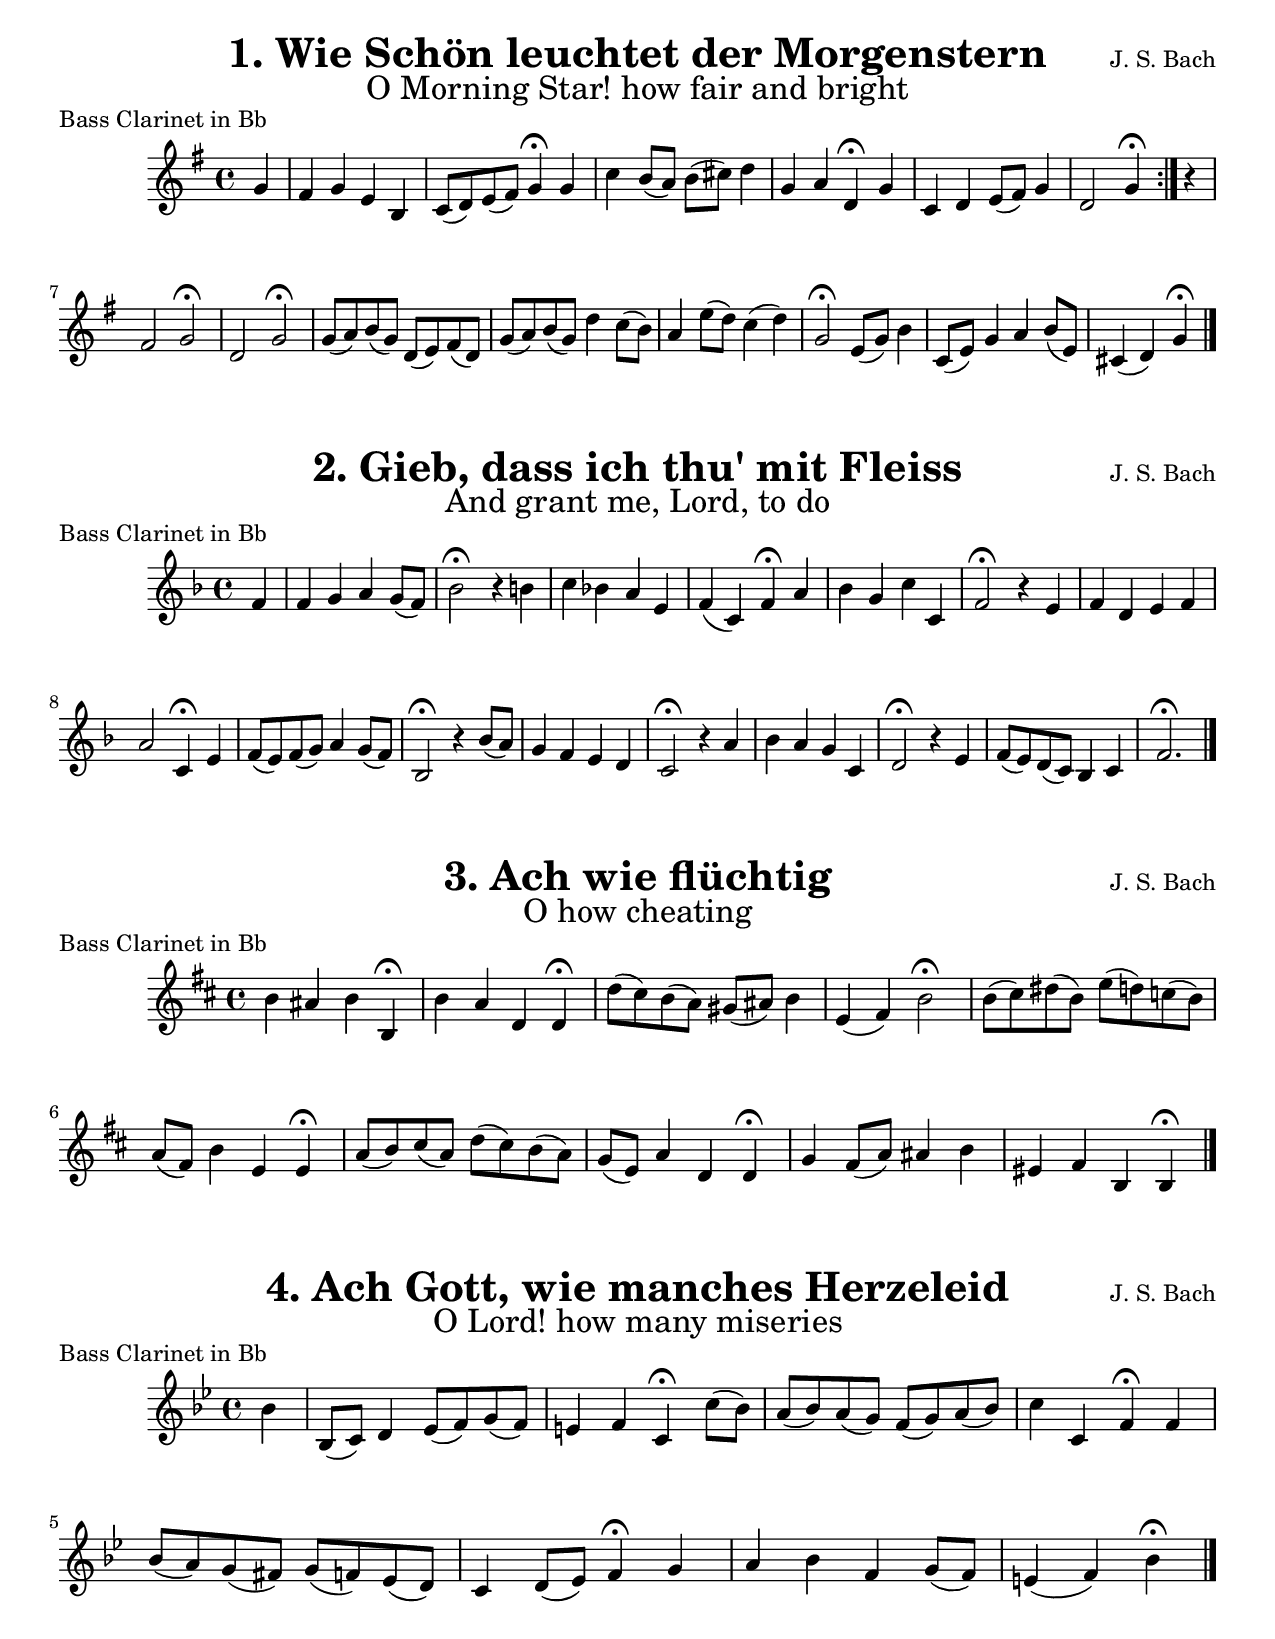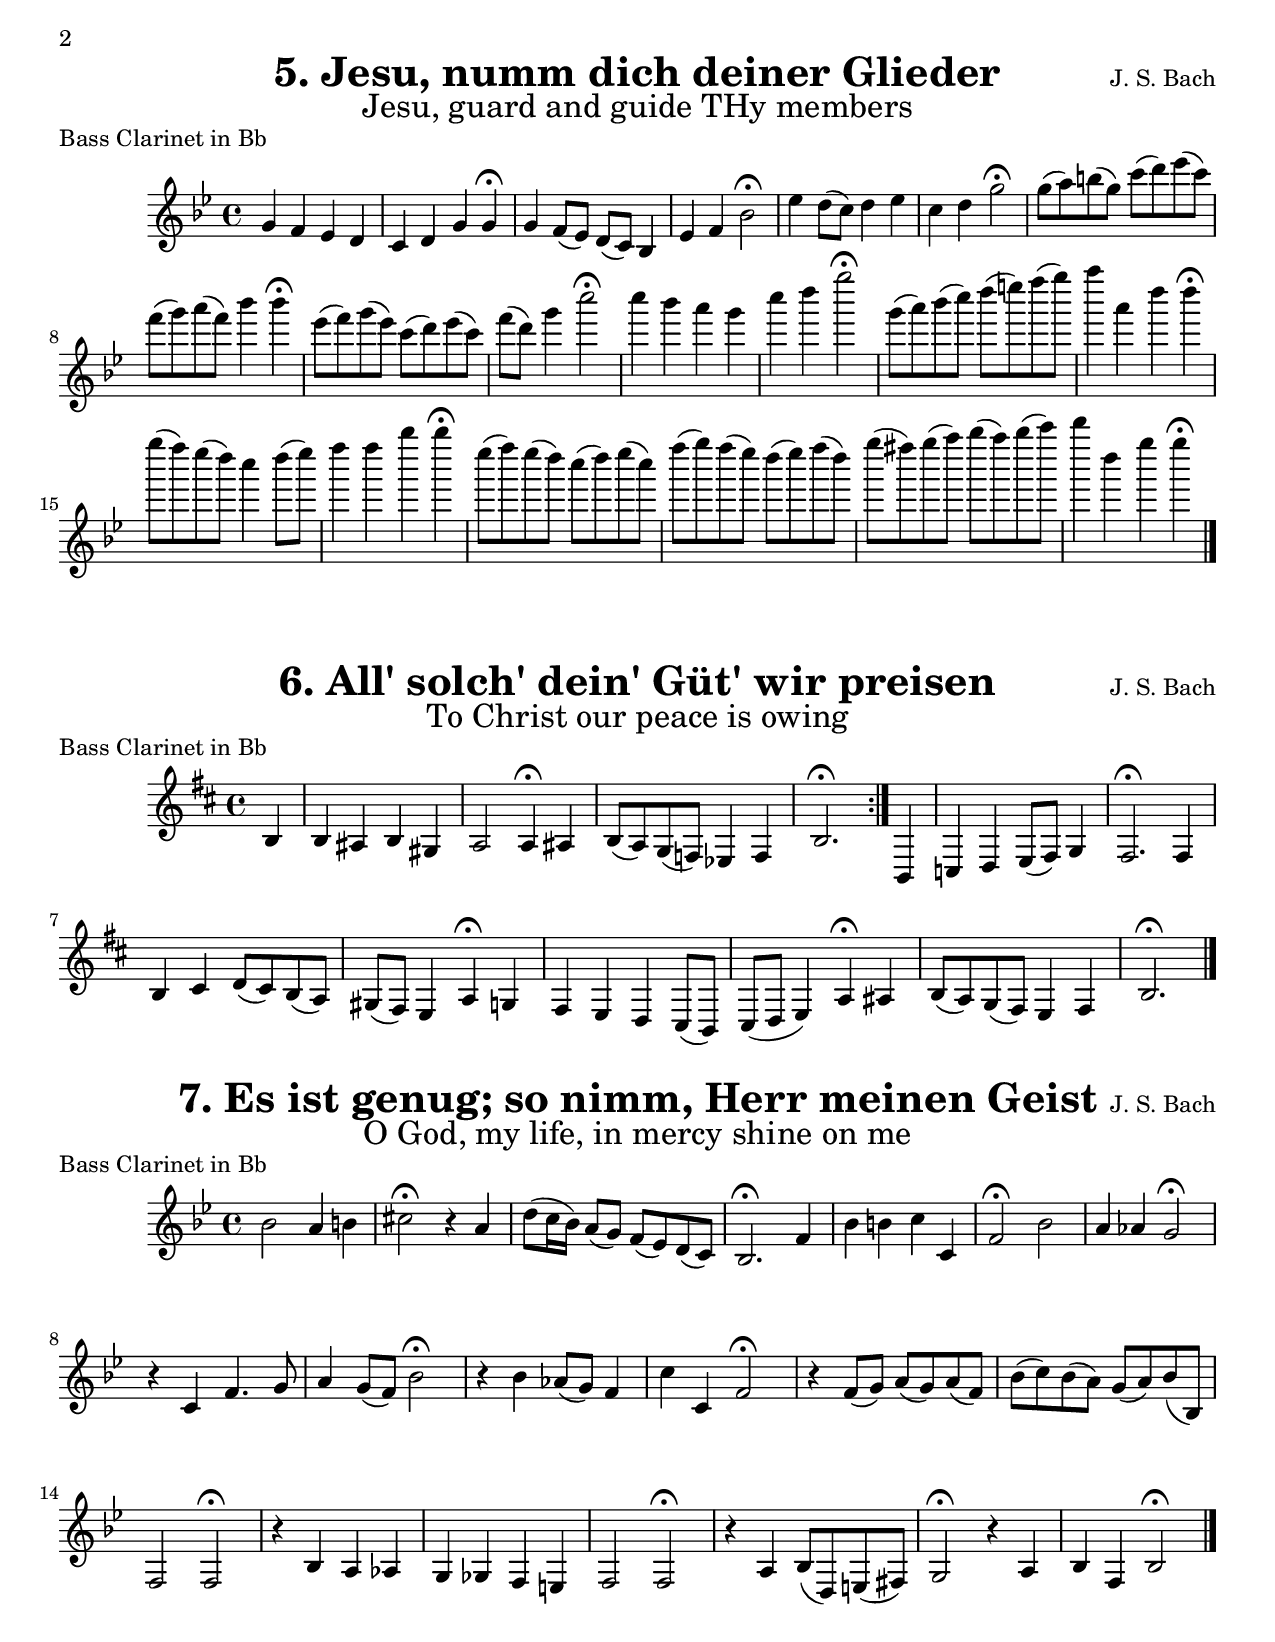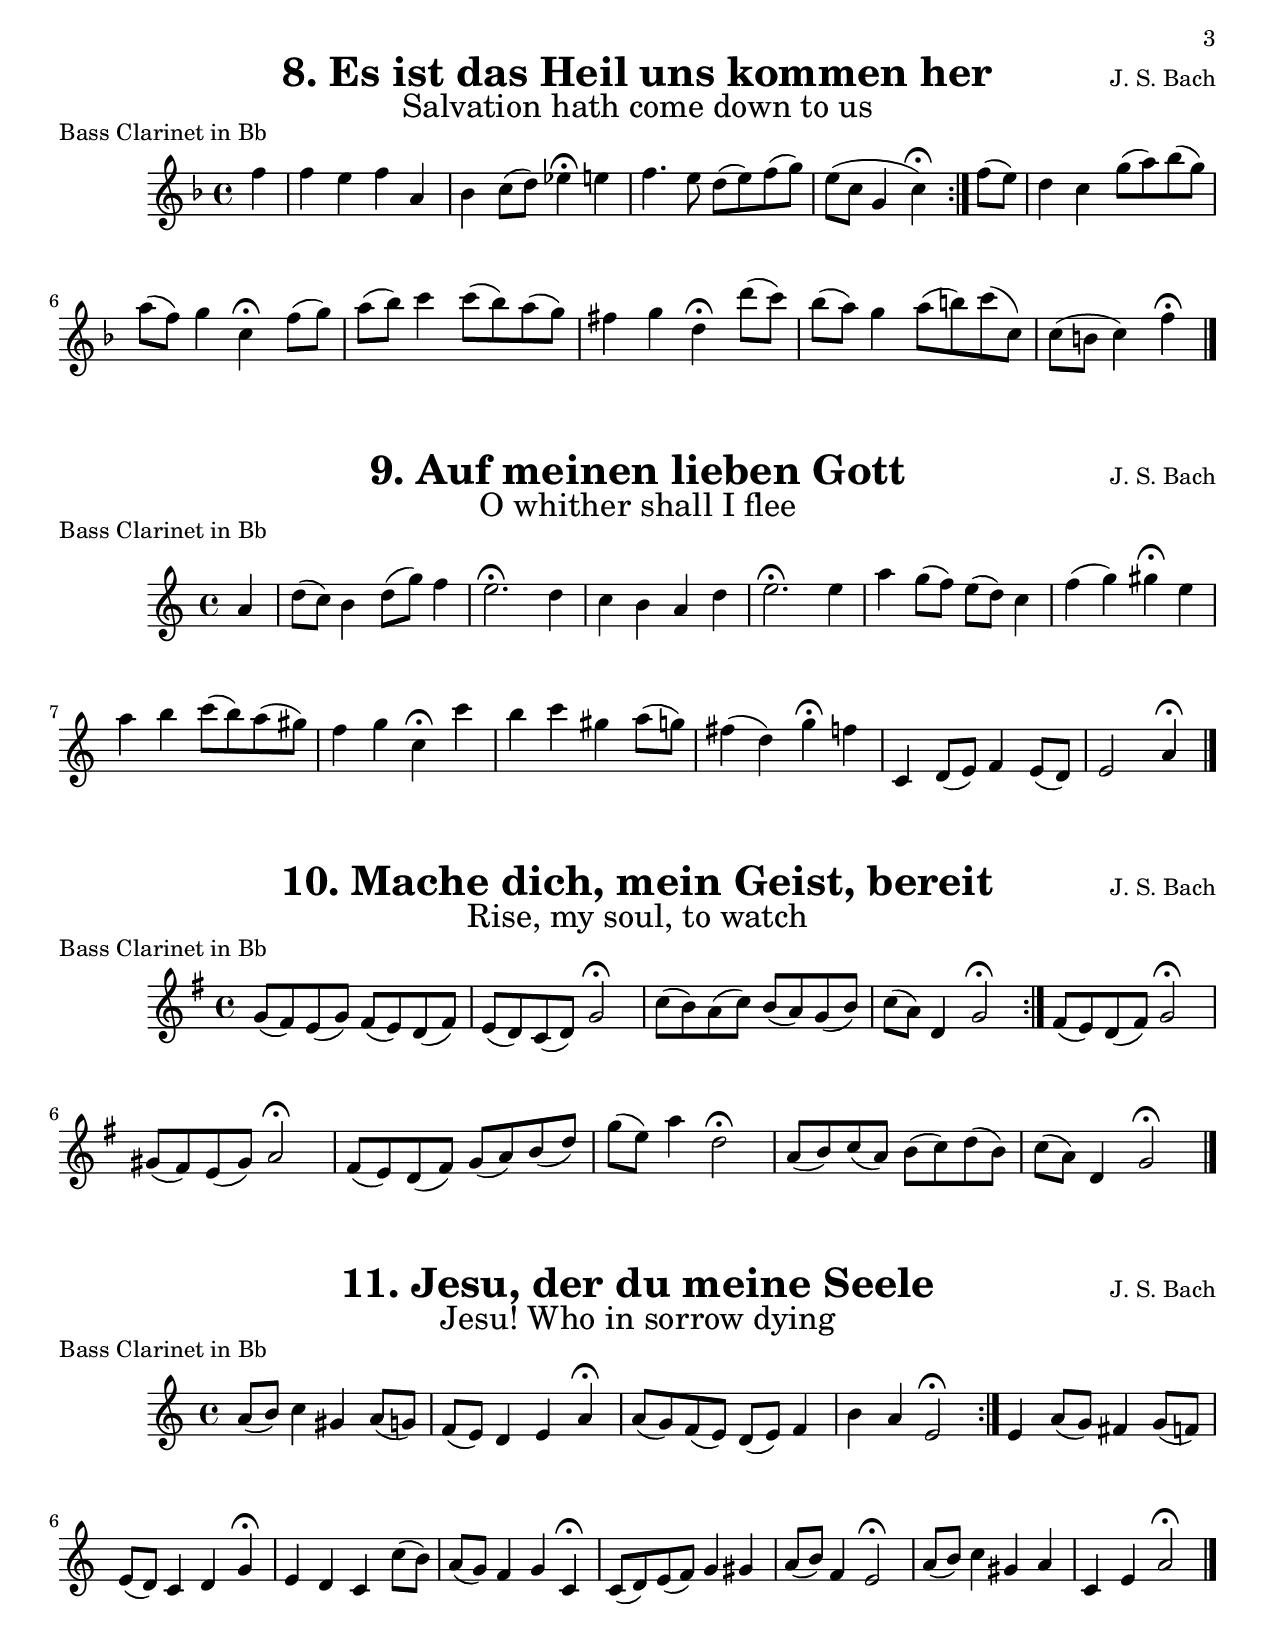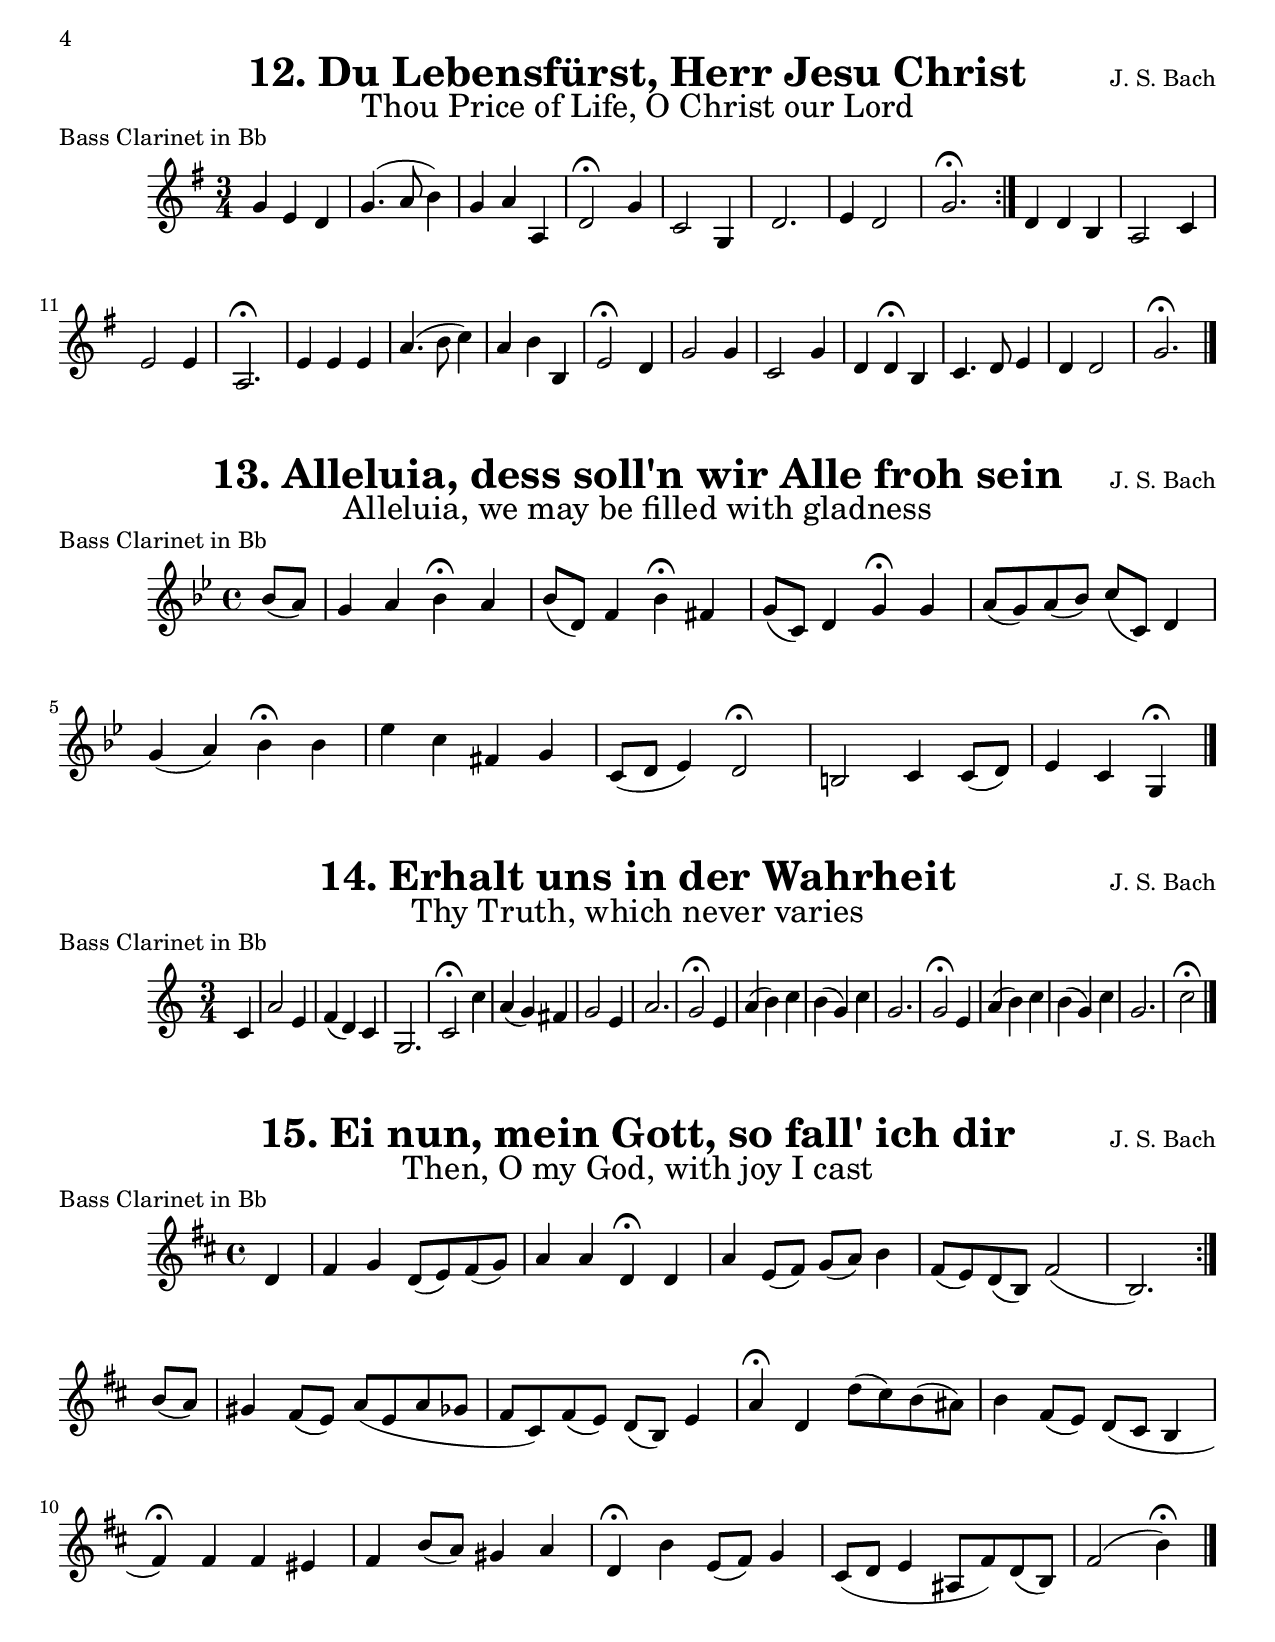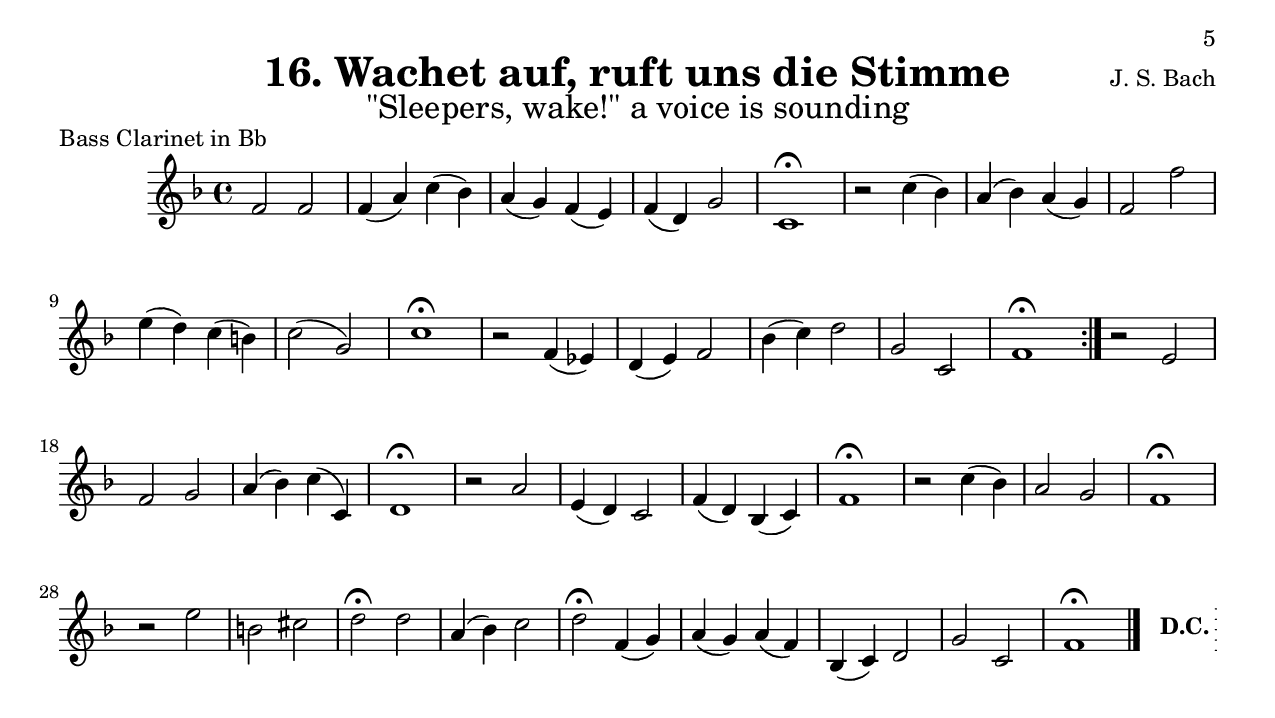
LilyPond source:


\version "2.16.0"
\include "english.ly"

\paper {
    #(set-paper-size "letter")
    ragged-last-bottom = ##t
}

common = {
    \set Score.markFormatter = #format-mark-box-letters
}

\header {
    piece = "Bass Clarinet in Bb"
}

cresc = \markup { \italic "cresc." }
dim   = \markup { \italic "dim." }
rit   = \markup { \italic "rit." }
submf = \markup { \italic "subito mf" }

chorale_i = \relative c'' {
    \key g \major \time 4/4
    \repeat volta 2 {
        \partial 4 g4 |
        fs4 g e b |
        c8( d) e( fs) g4\fermata g4 |
        c4 b8( a) b( cs) d4 |
        g,4 a d,\fermata g |
        c,4 d e8(fs) g4 |
        d2 g4\fermata
    } r4 |
    fs2 g2\fermata |
    d2 g2\fermata |
    g8( a) b( g) d( e) fs( d) |
    g8( a) b( g) d'4 c8( b) |
    a4 e'8( d) c4( d) |
    g,2\fermata e8( g) b4 |
    c,8( e) g4 a4 b8( e,8) |
    cs4( d) g\fermata
    \bar "|."
}

chorale_ii = \relative c' {
    \key f \major \time 4/4
    \partial 4 f4 |
    f4 g a g8( f) |
    bf2\fermata  r4 b4 |
    c4 bf! a e |
    f4( c4) f\fermata  a |
    bf4 g c c, |
    f2\fermata r4 e |
    f4 d e f |
    a2 c,4\fermata e |
    f8( e) f( g) a4 g8( f) |
    bf,2\fermata r4 bf'8( a) |
    g4 f e d |
    c2\fermata  r4 a' |
    bf4 a g c, |
    d2\fermata r4 e |
    f8( e) d( c) bf4 c |
    f2.\fermata 
    \bar "|."
}

chorale_iii = \relative c'' {
    \key b \minor \time 4/4
    b4 as b b,\fermata |
    b'4 a d, d\fermata |
    d'8( cs) b( a) gs( as) b4 |
    e,4( fs) b2\fermata |
    b8( cs) ds( b) e( d) c( b) |
    a8( fs) b4 e, e\fermata |
    a8( b) cs( a) d( cs) b( a) |
    g( e) a4 d, d\fermata |
    g4 fs8( a) as4 b |
    es,4 fs4 b, b\fermata
    \bar "|."
}

chorale_iv = \relative c'' {
    \key bf \major \time 4/4
    \partial 4 bf4 |
    bf,8( c) d4 ef8( f) g( f) |
    e4 f c\fermata c'8( bf) |
    a8( bf) a( g) f( g) a( bf) |
    c4 c, f\fermata f4 |
    bf8( a) g( fs) g( f) ef( d) |
    c4 d8( ef) f4\fermata g4 |
    a4 bf f g8( f) |
    e4( f) bf\fermata
    \bar "|."
}

chorale_v = \relative c'' {
    \key g \minor \time 4/4
    g4 f ef d | c4 d g g\fermata |
    g4 f8( ef) d( c) bf4 | ef4 f bf2\fermata |
    ef4 d8( c) d4 ef4 | c4 d g2\fermata |
    g8( a) b( g) c( d) ef( c) | f8( g) a( f) bf4 bf4\fermata |
    ef,8( f) g( ef) c( d) ef( c) | f8( d) g4 c2\fermata |
    c4 bf a g | c d g2\fermata |
    g,8( a) bf( c) d( e) f( g) | a4 a, d d\fermata |
    g8( f) ef( d) c4 d8( ef) | f4 f bf bf\fermata |
    ef,8( f) ef( d) c( d) ef( c) | f( g) f( ef) d( ef) f( d) |
    g( fs) g( a) bf( a) bf( c) d4 d, g g\fermata 
    \bar "|."
}

chorale_vi = \relative c' {
    \key b \minor \time 4/4
    \repeat volta 2 {
        \partial 4 b4 | b as b gs | a2 a4\fermata 
        as4 | b8( a) g( f) ef4 f | b2.\fermata
    }
    b,4 | c4 d e8( fs) g4 | fs2.\fermata 
    fs4 | b4 cs d8( cs) b( a) | gs( fs) e4 a\fermata 
    g | fs4 e d cs8( b) | cs8( d e4) a\fermata 
    as4 | b8( a) g( fs) e4 fs4 | b2. \fermata
    \bar "|."
}

chorale_vii = \relative c'' {
    \key bf \major \time 4/4
    bf2 a4 b4 | cs2\fermata r4 
    a4 | d8( c16 bf) a8( g) f( ef) d( c) | bf2.\fermata
    f'4 | bf b c c, | f2\fermata
    bf2 | a4 af g2\fermata |
    r4 c,4 f4. g8 | a4 g8( f) bf2\fermata |
    r4 bf af8( g) f4 | c'4 c,4 f2\fermata |
    r4 f8( g) a( g) a( f) | bf( c) bf( a) g( a) bf( bf,) | f2 f2\fermata |
    r4 bf4 a af | g gf f e | f2 f2\fermata |
    r4 a4 bf8( d,) e( fs) | g2\fermata
    r4 a4 | bf4 f bf2\fermata
    \bar "|."
}

chorale_viii = \relative c'' {
    \repeat volta 2 {
        \key f \major \time 4/4
        \partial 4 f4 | f e f a,| bf c8( d) ef4\fermata
        e4 | f4. e8 d( e) f( g) | e( c g4 c4)\fermata
    } 
    f8( e) | d4 c g'8( a) bf( g) | a( f) g4 c,\fermata
    f8( g) | a( bf) c4 c8( bf) a( g) | fs4 g d\fermata
    d'8( c) | bf( a) g4 a8( b) c( c,) | c8( b c4) f\fermata
    \bar "|."
}

chorale_ix = \relative c'' {
    \key c \major \time 4/4
    \partial 4 a4 | d8( c) b4 d8( g) f4 | e2.\fermata
    d4 | c b a d | e2.\fermata
    e4 | a g8( f) e( d) c4 | f4( g) gs\fermata
    e4 | a b c8( b) a( gs) | f4 g c,\fermata
    c'4 | b c gs a8( g) | fs4( d) g\fermata
    f4 | c, d8( e) f4 e8( d) | e2 a4\fermata
    \bar "|."
}

chorale_x = \relative c'' {
    \repeat volta 2 {
        \key g \major \time 4/4
        g8( fs) e( g) fs( e) d( fs) | e( d) c( d) g2\fermata |
        c8( b) a( c) b( a) g( b) | c( a) d,4 g2 \fermata
    }
    fs8( e) d( fs) g2\fermata |
    gs8( fs) e( gs) a2\fermata |
    fs8( e) d( fs) g( a) b( d) | g( e) a4 d,2\fermata |
    a8( b) c( a) b( c) d( b) | c( a) d,4 g2\fermata
    \bar "|."
}

chorale_xi = \relative c'' {
    \key a \minor \time 4/4
    \repeat volta 2 {
        a8( b) c4 gs4 a8( g) | f( e) d4 e a\fermata |
        a8( g) f( e) d( e) f4 | b4 a e2\fermata |
    }
    e4 a8( g) fs4 g8( f) | e( d) c4 d g\fermata |
    e4 d c c'8( b) | a8( g) f4 g c,\fermata |
    c8( d) e( f) g4 gs | a8( b) f4 e2\fermata |
    a8( b) c4 gs a | c, e a2\fermata
    \bar "|."
}

chorale_xii = \relative c'' {
    \key g \major \time 3/4
    \repeat volta 2 {
        g4 e d | g4.( a8 b4) | g4 a a, | d2\fermata
        g4 | c,2 g4 | d'2. | e4 d2 | g2.\fermata
    }
    d4 d b | a2 c4 | e2 e4 | a,2.\fermata |
    e'4 e e | a4.( b8 c4) | a4 b b, | e2\fermata
    d4 | g2 g4 | c,2 g'4 | d4 d\fermata
    b4 | c4. d8 e4 | d4 d2 | g2.\fermata
    \bar "|."
}

chorale_xiii = \relative c'' {
    \key bf \major \time 4/4
    \partial 4 bf8( a) | g4 a bf\fermata
    a4 | bf8( d,) f4 bf4\fermata
    fs4 | g8( c,) d4 g4\fermata
    g4 | a8( g) a( bf) c( c,) d4 | g( a) bf\fermata
    bf4 | ef c fs, g | c,8( d ef4) d2\fermata | 
    b2 c4 c8( d) | ef4 c g\fermata
    \bar "|."
}

chorale_xiv = \relative c' {
    \key c \major \time 3/4
    \partial 4 c4 | a'2 e4 | f( d) c | g2. | c2\fermata
    c'4 | a( g) fs | g2 e4 | a2. | g2\fermata
    e4 | a( b) c | b( g) c | g2. | g2\fermata
    e4 | a( b) c | b( g) c | g2. | c2\fermata
    \bar "|."
}

chorale_xv = \relative c' {
    \repeat volta 2 {
        \key d \major \time 4/4
        \partial 4 d4 |
        fs g d8( e) fs( g) | a4 a4 d,\fermata
        d4 | a' e8( fs) g( a) b4 | fs8( e) d( b) fs'2( | b,2.)
    }
    b'8( a) | gs4 fs8( e) a( e a gf | fs cs) fs( e) d( b) e4 | a4\fermata
    d,4 d'8( cs) b( as) | b4 fs8( e) d( cs b4 | fs'4)\fermata
    fs4 fs es | fs b8( a) gs4 a | d,4 \fermata
    b'4 e,8( fs) g4 | cs,8( d e4 as,8 fs') d( b) | fs'2( b4)\fermata
    \bar "|."
}

chorale_xvi = \relative c' {
    \key f \major \time 4/4
    \repeat volta 2 {
        f2 f | f4( a) c( bf) | a( g) f( e) | f( d) g2 | c,1\fermata |
        r2 c'4( bf) | a( bf) a( g) | f2 f'2 | e4( d) c( b) | c2( g2) | c1\fermata |
        r2 f,4( ef) | d( e) f2 | bf4( c) d2 | g,2 c,2 | f1\fermata |
    }
    r2 e | f g | a4( bf) c( c,) | d1\fermata |
    r2 a'2 | e4( d) c2 | f4( d) bf( c) | f1\fermata |
    r2 c'4( bf) | a2 g2 | f1\fermata |
    r2 e'2 | b cs | d\fermata 
    d2 | a4( bf) c2 | d2\fermata
    f,4( g) | a( g) a( f) | bf,( c) d2 | g2 c,2 | f1\fermata
    \bar "|."
    \cadenzaOn
    \stopStaff
    \once \override TextScript.extra-offset = #'( 0 . -3.0 )
    \once \override TextScript.word-space = #1.5
    s1^\markup { \bold "D.C." }
    \startStaff
    \cadenzaOff
}




\header {
    title = ""
    composer = ""
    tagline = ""
}

\markup {
    \fill-line {
        \null
        \center-column {
            \line { \bold \fontsize #5 "1. Wie Schön leuchtet der Morgenstern" }
            \line {       \fontsize #3 "O Morning Star! how fair and bright" }
        }
        "J. S. Bach"
    }
}

\score {
    \new Staff  { \chorale_i } 
    \layout { }
}


\markup {
    \fill-line {
        \null
        \center-column {
            \line { \bold \fontsize #5 "2. Gieb, dass ich thu' mit Fleiss" }
            \line {       \fontsize #3 "And grant me, Lord, to do" }
        }
        "J. S. Bach"
    }
}

\score {
    \new Staff  { \chorale_ii }
    \layout { }
}


\markup {
    \fill-line {
        \null
        \center-column {
            \line { \bold \fontsize #5 "3. Ach wie flüchtig" }
            \line {       \fontsize #3 "O how cheating" }
        }
        "J. S. Bach"
    }
}

\score {
    \new Staff  { \chorale_iii }
    \layout { }
}


\markup {
    \fill-line {
        \null
        \center-column {
            \line { \bold \fontsize #5 "4. Ach Gott, wie manches Herzeleid" }
            \line {       \fontsize #3 "O Lord! how many miseries" }
        }
        "J. S. Bach"
    }
}

\score {
    \new Staff  { \chorale_iv } 
    \layout { }
}

\pageBreak

\markup {
    \fill-line {
        \null
        \center-column {
            \line { \bold \fontsize #5 "5. Jesu, numm dich deiner Glieder" }
            \line {       \fontsize #3 "Jesu, guard and guide THy members" }
        }
        "J. S. Bach"
    }
}

\score {
    \new Staff  { \chorale_v } 
    \layout { }
}


\markup {
    \fill-line {
        \null
        \center-column {
            \line { \bold \fontsize #5 "6. All' solch' dein' Güt' wir preisen" }
            \line {       \fontsize #3 "To Christ our peace is owing" }
        }
        "J. S. Bach"
    }
}

\score {
    \new Staff  { \chorale_vi } 
    \layout { }
}


\markup {
    \fill-line {
        \null
        \center-column {
            \line { \bold \fontsize #5 "7. Es ist genug; so nimm, Herr meinen Geist" }
            \line {       \fontsize #3 "O God, my life, in mercy shine on me" }
        }
        "J. S. Bach"
    }
}

\score {
    \new Staff  { \chorale_vii } 
    \layout { }
}


\pageBreak

\markup {
    \fill-line {
        \null
        \center-column {
            \line { \bold \fontsize #5 "8. Es ist das Heil uns kommen her" }
            \line {       \fontsize #3 "Salvation hath come down to us" }
        }
        "J. S. Bach"
    }
}

\score {
    \new Staff  { \chorale_viii } 
    \layout { }
}


\markup {
    \fill-line {
        \null
        \center-column {
            \line { \bold \fontsize #5 "9. Auf meinen lieben Gott" }
            \line {       \fontsize #3 "O whither shall I flee" }
        }
        "J. S. Bach"
    }
}

\score {
    \new Staff  { \chorale_ix } 
    \layout { }
}


\markup {
    \fill-line {
        \null
        \center-column {
            \line { \bold \fontsize #5 "10. Mache dich, mein Geist, bereit" }
            \line {       \fontsize #3 "Rise, my soul, to watch" }
        }
        "J. S. Bach"
    }
}

\score {
    \new Staff  { \chorale_x } 
    \layout { }
}


\markup {
    \fill-line {
        \null
        \center-column {
            \line { \bold \fontsize #5 "11. Jesu, der du meine Seele" }
            \line {       \fontsize #3 "Jesu! Who in sorrow dying" }
        }
        "J. S. Bach"
    }
}

\score {
    \new Staff  { \chorale_xi } 
    \layout { }
}


\pageBreak

\markup {
    \fill-line {
        \null
        \center-column {
            \line { \bold \fontsize #5 "12. Du Lebensfürst, Herr Jesu Christ" }
            \line {       \fontsize #3 "Thou Price of Life, O Christ our Lord" }
        }
        "J. S. Bach"
    }
}

\score {
    \new Staff  { \chorale_xii } 
    \layout { }
}


\markup {
    \fill-line {
        \null
        \center-column {
            \line { \bold \fontsize #5 "13. Alleluia, dess soll'n wir Alle froh sein" }
            \line {       \fontsize #3 "Alleluia, we may be filled with gladness" }
        }
        "J. S. Bach"
    }
}

\score {
    \new Staff  { \chorale_xiii } 
    \layout { }
}


\markup {
    \fill-line {
        \null
        \center-column {
            \line { \bold \fontsize #5 "14. Erhalt uns in der Wahrheit" }
            \line {       \fontsize #3 "Thy Truth, which never varies" }
        }
        "J. S. Bach"
    }
}

\score {
    \new Staff  { \chorale_xiv } 
    \layout { }
}


\markup {
    \fill-line {
        \null
        \center-column {
            \line { \bold \fontsize #5 "15. Ei nun, mein Gott, so fall' ich dir" }
            \line {       \fontsize #3 "Then, O my God, with joy I cast" }
        }
        "J. S. Bach"
    }
}

\score {
    \new Staff  { \chorale_xv } 
    \layout { }
}


\pageBreak

\markup {
    \fill-line {
        \null
        \center-column {
            \line { \bold \fontsize #5 "16. Wachet auf, ruft uns die Stimme" }
            \line {       \fontsize #3 "\"Sleepers, wake!\" a voice is sounding" }
        }
        "J. S. Bach"
    }
}

\score {
    \new Staff  { \chorale_xvi } 
    \layout { }
}

